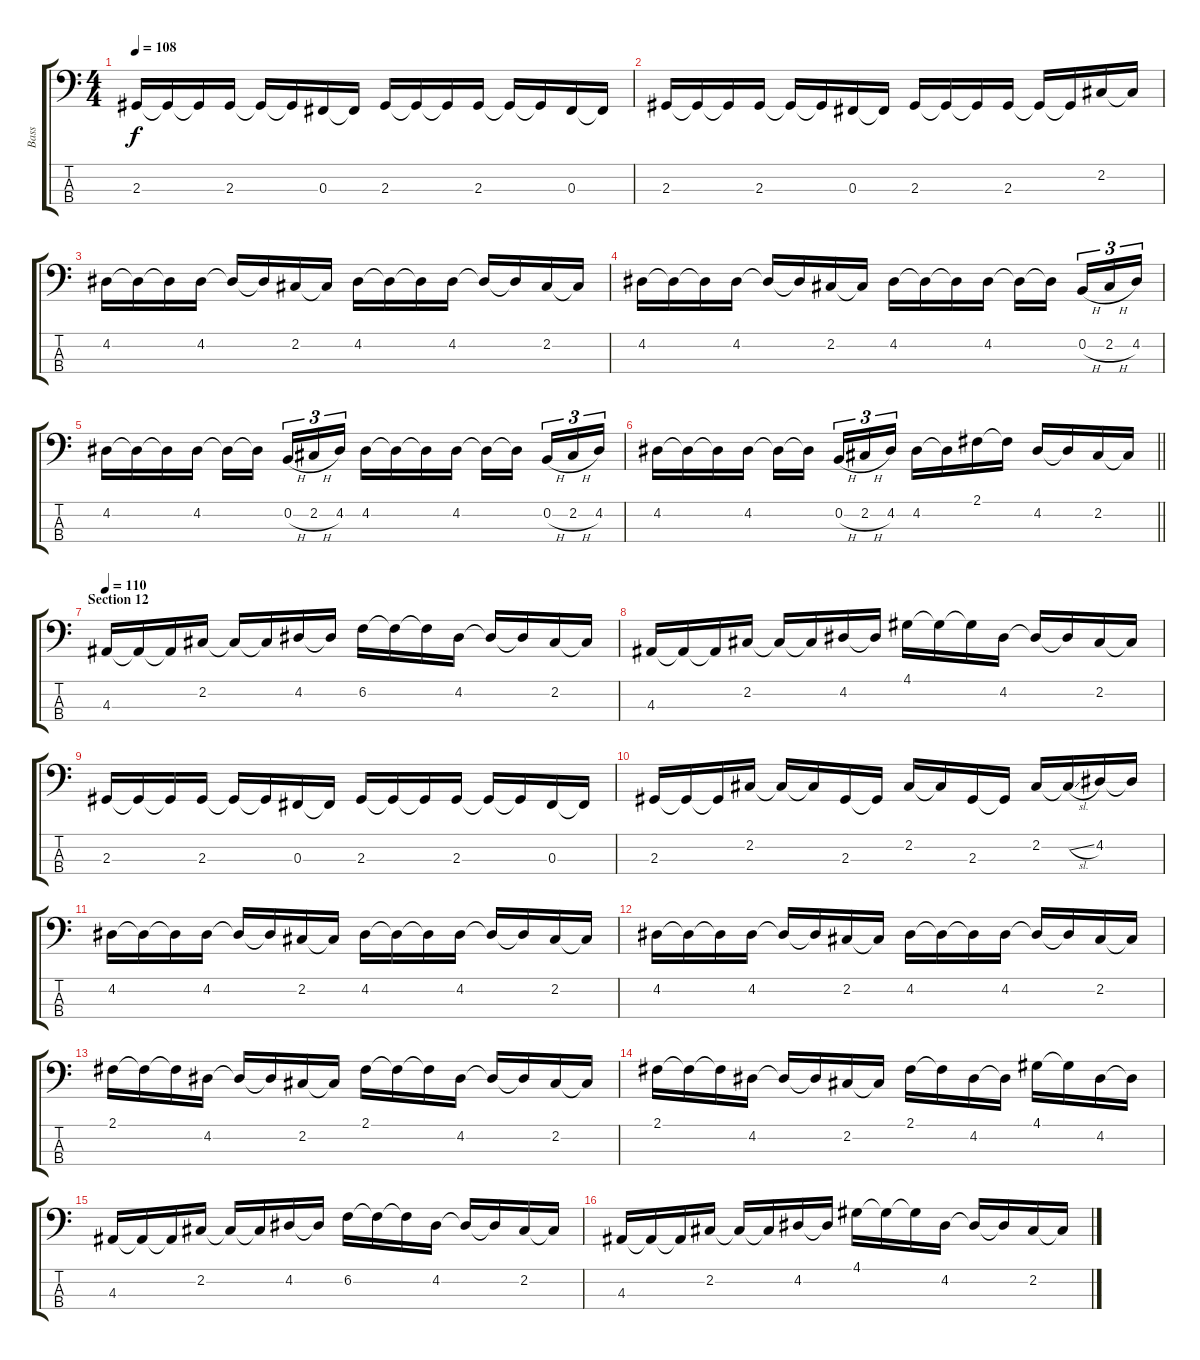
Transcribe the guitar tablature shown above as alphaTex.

\track ("Bass" "Bass") {instrument electricbassfinger}
\staff {score tabs}
\tuning (E2 B1 Gb1 Bb0) {hide}
\ts (4 4)
\tempo 108
\clef f4
\ks c
2.3.16{dy f} 2.3{t}.16 2.3{t}.16 2.3.16 2.3{t}.16 2.3{t}.16 0.3.16 0.3{t}.16 2.3.16 2.3{t}.16 2.3{t}.16 2.3.16 2.3{t}.16 2.3{t}.16 0.3.16 0.3{t}.16 |
2.3.16 2.3{t}.16 2.3{t}.16 2.3.16 2.3{t}.16 2.3{t}.16 0.3.16 0.3{t}.16 2.3.16 2.3{t}.16 2.3{t}.16 2.3.16 2.3{t}.16 2.3{t}.16 2.2.16 2.2{t}.16 |
4.2.16 4.2{t}.16 4.2{t}.16 4.2.16 4.2{t}.16 4.2{t}.16 2.2.16 2.2{t}.16 4.2.16 4.2{t}.16 4.2{t}.16 4.2.16 4.2{t}.16 4.2{t}.16 2.2.16 2.2{t}.16 |
4.2.16 4.2{t}.16 4.2{t}.16 4.2.16 4.2{t}.16 4.2{t}.16 2.2.16 2.2{t}.16 4.2.16 4.2{t}.16 4.2{t}.16 4.2.16 4.2{t}.16 4.2{t}.16{beam splitsecondary} 0.2{h}.16{tu (3 2)} 2.2{h}.16{tu (3 2)} 4.2.16{tu (3 2)} |
4.2.16 4.2{t}.16 4.2{t}.16 4.2.16 4.2{t}.16 4.2{t}.16{beam splitsecondary} 0.2{h}.16{tu (3 2)} 2.2{h}.16{tu (3 2)} 4.2.16{tu (3 2)} 4.2.16 4.2{t}.16 4.2{t}.16 4.2.16 4.2{t}.16 4.2{t}.16{beam splitsecondary} 0.2{h}.16{tu (3 2)} 2.2{h}.16{tu (3 2)} 4.2.16{tu (3 2)} |
\barLineRight lightlight
4.2.16 4.2{t}.16 4.2{t}.16 4.2.16 4.2{t}.16 4.2{t}.16{beam splitsecondary} 0.2{h}.16{tu (3 2)} 2.2{h}.16{tu (3 2)} 4.2.16{tu (3 2)} 4.2.16 4.2{t}.16 2.1.16 2.1{t}.16 4.2.16 4.2{t}.16 2.2.16 2.2{t}.16 |
\section ("" "Section 12")
\tempo 110
4.3.16 4.3{t}.16 4.3{t}.16 2.2.16 2.2{t}.16 2.2{t}.16 4.2.16 4.2{t}.16 6.2.16 6.2{t}.16 6.2{t}.16 4.2.16 4.2{t}.16 4.2{t}.16 2.2.16 2.2{t}.16 |
4.3.16 4.3{t}.16 4.3{t}.16 2.2.16 2.2{t}.16 2.2{t}.16 4.2.16 4.2{t}.16 4.1.16 4.1{t}.16 4.1{t}.16 4.2.16 4.2{t}.16 4.2{t}.16 2.2.16 2.2{t}.16 |
2.3.16 2.3{t}.16 2.3{t}.16 2.3.16 2.3{t}.16 2.3{t}.16 0.3.16 0.3{t}.16 2.3.16 2.3{t}.16 2.3{t}.16 2.3.16 2.3{t}.16 2.3{t}.16 0.3.16 0.3{t}.16 |
2.3.16 2.3{t}.16 2.3{t}.16 2.2.16 2.2{t}.16 2.2{t}.16 2.3.16 2.3{t}.16 2.2.16 2.2{t}.16 2.3.16 2.3{t}.16 2.2.16 2.2{sl t}.16 4.2.16 4.2{t}.16 |
4.2.16 4.2{t}.16 4.2{t}.16 4.2.16 4.2{t}.16 4.2{t}.16 2.2.16 2.2{t}.16 4.2.16 4.2{t}.16 4.2{t}.16 4.2.16 4.2{t}.16 4.2{t}.16 2.2.16 2.2{t}.16 |
4.2.16 4.2{t}.16 4.2{t}.16 4.2.16 4.2{t}.16 4.2{t}.16 2.2.16 2.2{t}.16 4.2.16 4.2{t}.16 4.2{t}.16 4.2.16 4.2{t}.16 4.2{t}.16 2.2.16 2.2{t}.16 |
2.1.16 2.1{t}.16 2.1{t}.16 4.2.16 4.2{t}.16 4.2{t}.16 2.2.16 2.2{t}.16 2.1.16 2.1{t}.16 2.1{t}.16 4.2.16 4.2{t}.16 4.2{t}.16 2.2.16 2.2{t}.16 |
2.1.16 2.1{t}.16 2.1{t}.16 4.2.16 4.2{t}.16 4.2{t}.16 2.2.16 2.2{t}.16 2.1.16 2.1{t}.16 4.2.16 4.2{t}.16 4.1.16 4.1{t}.16 4.2.16 4.2{t}.16 |
4.3.16 4.3{t}.16 4.3{t}.16 2.2.16 2.2{t}.16 2.2{t}.16 4.2.16 4.2{t}.16 6.2.16 6.2{t}.16 6.2{t}.16 4.2.16 4.2{t}.16 4.2{t}.16 2.2.16 2.2{t}.16 |
4.3.16 4.3{t}.16 4.3{t}.16 2.2.16 2.2{t}.16 2.2{t}.16 4.2.16 4.2{t}.16 4.1.16 4.1{t}.16 4.1{t}.16 4.2.16 4.2{t}.16 4.2{t}.16 2.2.16 2.2{t}.16
